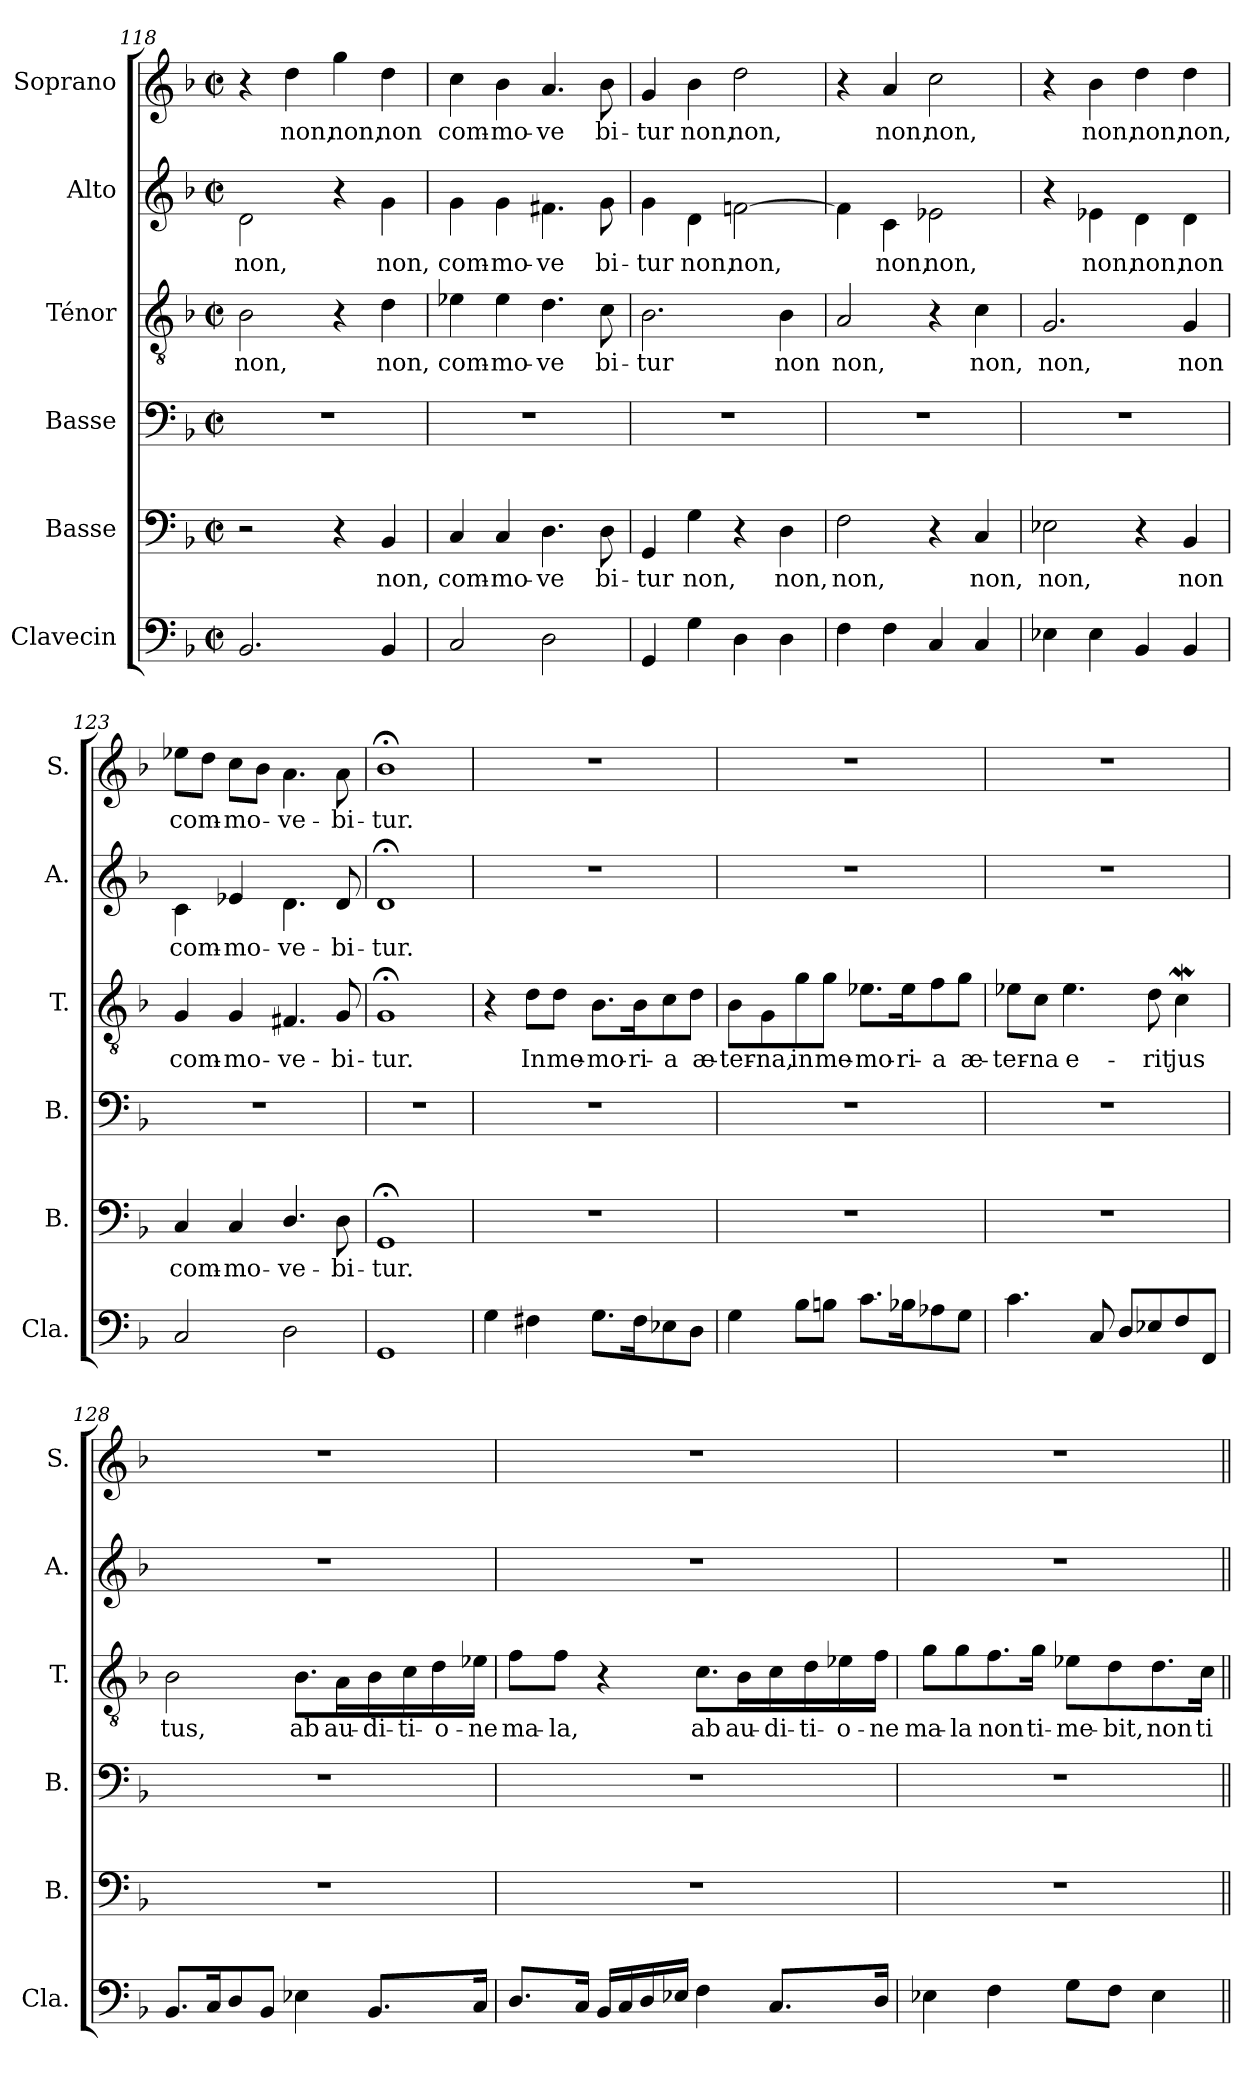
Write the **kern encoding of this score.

**kern	**kern	**text	**kern	**kern	**text	**kern	**text	**kern	**text
*part6	*part5	*part5	*part4	*part3	*part3	*part2	*part2	*part1	*part1
*staff6	*staff5	*staff5	*staff4	*staff3	*staff3	*staff2	*staff2	*staff1	*staff1
*I"Clavecin	*I"Basse	*	*I"Basse	*I"Ténor	*	*I"Alto	*	*I"Soprano	*
*I'Cla.	*I'B.	*	*I'B.	*I'T.	*	*I'A.	*	*I'S.	*
*clefF4	*clefF4	*	*clefF4	*clefGv2	*	*clefG2	*	*clefG2	*
*k[b-]	*k[b-]	*	*k[b-]	*k[b-]	*	*k[b-]	*	*k[b-]	*
*M2/2	*M2/2	*	*M2/2	*M2/2	*	*M2/2	*	*M2/2	*
*met(c|)	*met(c|)	*	*met(c|)	*met(c|)	*	*met(c|)	*	*met(c|)	*
=118	=118	=118	=118	=118	=118	=118	=118	=118	=118
!	!	!	!	!	!LO:LY:b	!	!LO:LY:b	!	!
2.BB-/	2r	.	1r	2B-\	non,	2d\	non,	4r	.
!	!	!	!	!	!	!	!	!	!LO:LY:b
.	.	.	.	.	.	.	.	4dd\	non,
!	!	!	!	!	!	!	!	!	!LO:LY:b
.	4r	.	.	4r	.	4r	.	4gg\	non,
!	!	!LO:LY:b	!	!	!LO:LY:b	!	!LO:LY:b	!	!LO:LY:b
4BB-/	4BB-/	non,	.	4d\	non,	4g\	non,	4dd\	non
=119	=119	=119	=119	=119	=119	=119	=119	=119	=119
!	!	!LO:LY:b	!	!	!LO:LY:b	!	!LO:LY:b	!	!LO:LY:b
2C/	4C/	com-	1r	4e-X\	com-	4g\	com-	4cc\	com-
!	!	!LO:LY:b	!	!	!LO:LY:b	!	!LO:LY:b	!	!LO:LY:b
.	4C/	-mo-	.	4e-\	-mo-	4g\	-mo-	4b-\	-mo-
!	!	!LO:LY:b	!	!	!LO:LY:b	!	!LO:LY:b	!	!LO:LY:b
2D\	4.D\	-ve	.	4.d\	-ve	4.f#X\	-ve	4.a/	-ve
!	!	!LO:LY:b	!	!	!LO:LY:b	!	!LO:LY:b	!	!LO:LY:b
.	8D\	bi-	.	8c\	bi-	8g\	bi-	8b-\	bi-
=120	=120	=120	=120	=120	=120	=120	=120	=120	=120
!	!	!LO:LY:b	!	!	!LO:LY:b	!	!LO:LY:b	!	!LO:LY:b
4GG/	4GG/	-tur	1r	2.B-\	-tur	4g\	-tur	4g/	tur
!	!	!LO:LY:b	!	!	!	!	!LO:LY:b	!	!LO:LY:b
4G\	4G\	non,	.	.	.	4d\	non,	4b-\	non,
!	!	!	!	!	!	!	!LO:LY:b	!	!LO:LY:b
4D\	4r	.	.	.	.	[2fn\	non,	2dd\	non,
!	!	!LO:LY:b	!	!	!LO:LY:b	!	!	!	!
4D\	4D\	non,	.	4B-\	non	.	.	.	.
!!LO:LB:g=z
=121	=121	=121	=121	=121	=121	=121	=121	=121	=121
!	!	!LO:LY:b	!	!	!LO:LY:b	!	!	!	!
4F\	2F\	non,	1r	2A/	non,	4f\]	.	4r	.
!	!	!	!	!	!	!	!LO:LY:b	!	!LO:LY:b
4F\	.	.	.	.	.	4c\	non,	4a/	non,
!	!	!	!	!	!	!	!LO:LY:b	!	!LO:LY:b
4C/	4r	.	.	4r	.	2e-X\	non,	2cc\	non,
!	!	!LO:LY:b	!	!	!LO:LY:b	!	!	!	!
4C/	4C/	non,	.	4c\	non,	.	.	.	.
=122	=122	=122	=122	=122	=122	=122	=122	=122	=122
!	!	!LO:LY:b	!	!	!LO:LY:b	!	!	!	!
4E-X\	2E-X\	non,	1r	2.G/	non,	4r	.	4r	.
!	!	!	!	!	!	!	!LO:LY:b	!	!LO:LY:b
4E-\	.	.	.	.	.	4e-X\	non,	4b-\	non,
!	!	!	!	!	!	!	!LO:LY:b	!	!LO:LY:b
4BB-/	4r	.	.	.	.	4d\	non,	4dd\	non,
!	!	!LO:LY:b	!	!	!LO:LY:b	!	!LO:LY:b	!	!LO:LY:b
4BB-/	4BB-/	non	.	4G/	non	4d\	non	4dd\	non,
=123	=123	=123	=123	=123	=123	=123	=123	=123	=123
!	!	!LO:LY:b	!	!	!LO:LY:b	!	!LO:LY:b	!	!LO:LY:b
2C/	4C/	com-	1r	4G/	com-	4c\	com-	8ee-X\L	com-
.	.	.	.	.	.	.	.	8dd\J	.
!	!	!LO:LY:b	!	!	!LO:LY:b	!	!LO:LY:b	!	!LO:LY:b
.	4C/	-mo-	.	4G/	-mo-	4e-X/	-mo-	8cc\L	-mo-
.	.	.	.	.	.	.	.	8b-\J	.
!	!	!LO:LY:b	!	!	!LO:LY:b	!	!LO:LY:b	!	!LO:LY:b
2D\	4.D/	-ve-	.	4.F#X/	-ve-	4.d\	-ve-	4.a\	-ve-
!	!	!LO:LY:b	!	!	!LO:LY:b	!	!LO:LY:b	!	!LO:LY:b
.	8D\	-bi-	.	8G/	-bi-	8d/	-bi-	8a\	-bi-
=124	=124	=124	=124	=124	=124	=124	=124	=124	=124
!	!	!LO:LY:b	!	!	!LO:LY:b	!	!LO:LY:b	!	!LO:LY:b
1GG	1GG;<	-tur.	1r	1G;<	-tur.	1d;<	-tur.	1b-;<	-tur.
=125	=125	=125	=125	=125	=125	=125	=125	=125	=125
*	*	*	*	*	*	*	*	*MM80	*
4G\	1r	.	1r	4r	.	1r	.	1r	.
!	!	!	!	!	!LO:LY:b	!	!	!	!
4F#X\	.	.	.	8d\L	In	.	.	.	.
!	!	!	!	!	!LO:LY:b	!	!	!	!
.	.	.	.	8d\J	me-	.	.	.	.
!	!	!	!	!	!LO:LY:b	!	!	!	!
8.G\L	.	.	.	8.B-\L	-mo-	.	.	.	.
!	!	!	!	!	!LO:LY:b	!	!	!	!
16F#\K	.	.	.	16B-\K	-ri-	.	.	.	.
!	!	!	!	!	!LO:LY:b	!	!	!	!
8E-X\	.	.	.	8c\	-a	.	.	.	.
!	!	!	!	!	!LO:LY:b	!	!	!	!
8D\J	.	.	.	8d\J	æ-	.	.	.	.
=126	=126	=126	=126	=126	=126	=126	=126	=126	=126
!	!	!	!	!	!LO:LY:b	!	!	!	!
4G\	1r	.	1r	8B-\L	-ter-	1r	.	1r	.
!	!	!	!	!	!LO:LY:b	!	!	!	!
.	.	.	.	8G\	-na,	.	.	.	.
!	!	!	!	!	!LO:LY:b	!	!	!	!
8B-\L	.	.	.	8g\	in	.	.	.	.
!	!	!	!	!	!LO:LY:b	!	!	!	!
8Bn\J	.	.	.	8g\J	me-	.	.	.	.
!	!	!	!	!	!LO:LY:b	!	!	!	!
8.c\L	.	.	.	8.e-X\L	-mo-	.	.	.	.
!	!	!	!	!	!LO:LY:b	!	!	!	!
16B-X\K	.	.	.	16e-\K	-ri-	.	.	.	.
!	!	!	!	!	!LO:LY:b	!	!	!	!
8A-X\	.	.	.	8f\	-a	.	.	.	.
!	!	!	!	!	!LO:LY:b	!	!	!	!
8G\J	.	.	.	8g\J	æ-	.	.	.	.
!!LO:LB:g=z
=127	=127	=127	=127	=127	=127	=127	=127	=127	=127
!	!	!	!	!	!LO:LY:b	!	!	!	!
4.c\	1r	.	1r	8e-X\L	-ter-	1r	.	1r	.
!	!	!	!	!	!LO:LY:b	!	!	!	!
.	.	.	.	8c\J	-na	.	.	.	.
!	!	!	!	!	!LO:LY:b	!	!	!	!
.	.	.	.	4.e-\	e-	.	.	.	.
8C/	.	.	.	.	.	.	.	.	.
8D/L	.	.	.	.	.	.	.	.	.
!	!	!	!	!	!LO:LY:b	!	!	!	!
8E-X/	.	.	.	8d\	-rit	.	.	.	.
!	!	!	!	!	!LO:LY:b	!	!	!	!
8F/	.	.	.	4cW\	jus	.	.	.	.
8FF/J	.	.	.	.	.	.	.	.	.
=128	=128	=128	=128	=128	=128	=128	=128	=128	=128
!	!	!	!	!	!LO:LY:b	!	!	!	!
8.BB-/L	1r	.	1r	2B-\	tus,	1r	.	1r	.
16C/K	.	.	.	.	.	.	.	.	.
8D/	.	.	.	.	.	.	.	.	.
8BB-/J	.	.	.	.	.	.	.	.	.
!	!	!	!	!	!LO:LY:b	!	!	!	!
4E-X\	.	.	.	8.B-\L	ab	.	.	.	.
!	!	!	!	!	!LO:LY:b	!	!	!	!
.	.	.	.	16A\L	au-	.	.	.	.
!	!	!	!	!	!LO:LY:b	!	!	!	!
8.BB-/L	.	.	.	16B-\	-di-	.	.	.	.
!	!	!	!	!	!LO:LY:b	!	!	!	!
.	.	.	.	16c\	-ti-	.	.	.	.
!	!	!	!	!	!LO:LY:b	!	!	!	!
.	.	.	.	16d\	-o-	.	.	.	.
!	!	!	!	!	!LO:LY:b	!	!	!	!
16C/Jk	.	.	.	16e-X\JJ	-ne	.	.	.	.
=129	=129	=129	=129	=129	=129	=129	=129	=129	=129
!	!	!	!	!	!LO:LY:b	!	!	!	!
8.D/L	1r	.	1r	8f\L	ma-	1r	.	1r	.
!	!	!	!	!	!LO:LY:b	!	!	!	!
.	.	.	.	8f\J	-la,	.	.	.	.
16C/Jk	.	.	.	.	.	.	.	.	.
16BB-/LL	.	.	.	4r	.	.	.	.	.
16C/	.	.	.	.	.	.	.	.	.
16D/	.	.	.	.	.	.	.	.	.
16E-X/JJ	.	.	.	.	.	.	.	.	.
!	!	!	!	!	!LO:LY:b	!	!	!	!
4F\	.	.	.	8.c\L	ab	.	.	.	.
!	!	!	!	!	!LO:LY:b	!	!	!	!
.	.	.	.	16B-\L	au-	.	.	.	.
!	!	!	!	!	!LO:LY:b	!	!	!	!
8.C/L	.	.	.	16c\	-di-	.	.	.	.
!	!	!	!	!	!LO:LY:b	!	!	!	!
.	.	.	.	16d\	-ti-	.	.	.	.
!	!	!	!	!	!LO:LY:b	!	!	!	!
.	.	.	.	16e-X\	-o-	.	.	.	.
!	!	!	!	!	!LO:LY:b	!	!	!	!
16D/Jk	.	.	.	16f\JJ	-ne	.	.	.	.
!!LO:PB:g=z
=130	=130	=130	=130	=130	=130	=130	=130	=130	=130
!	!	!	!	!	!LO:LY:b	!	!	!	!
4E-X\	1r	.	1r	8g\L	ma-	1r	.	1r	.
!	!	!	!	!	!LO:LY:b	!	!	!	!
.	.	.	.	8g\	-la	.	.	.	.
!	!	!	!	!	!LO:LY:b	!	!	!	!
4F\	.	.	.	8.f\	non	.	.	.	.
!	!	!	!	!	!LO:LY:b	!	!	!	!
.	.	.	.	16g\Jk	ti-	.	.	.	.
!	!	!	!	!	!LO:LY:b	!	!	!	!
8G\L	.	.	.	8e-X\L	-me-	.	.	.	.
!	!	!	!	!	!LO:LY:b	!	!	!	!
8F\J	.	.	.	8d\	-bit,	.	.	.	.
!	!	!	!	!	!LO:LY:b	!	!	!	!
4E-\	.	.	.	8.d\	non	.	.	.	.
!	!	!	!	!	!LO:LY:b	!	!	!	!
.	.	.	.	16c\Jk	ti-	.	.	.	.
=||	=||	=||	=||	=||	=||	=||	=||	=||	=||
*-	*-	*-	*-	*-	*-	*-	*-	*-	*-
